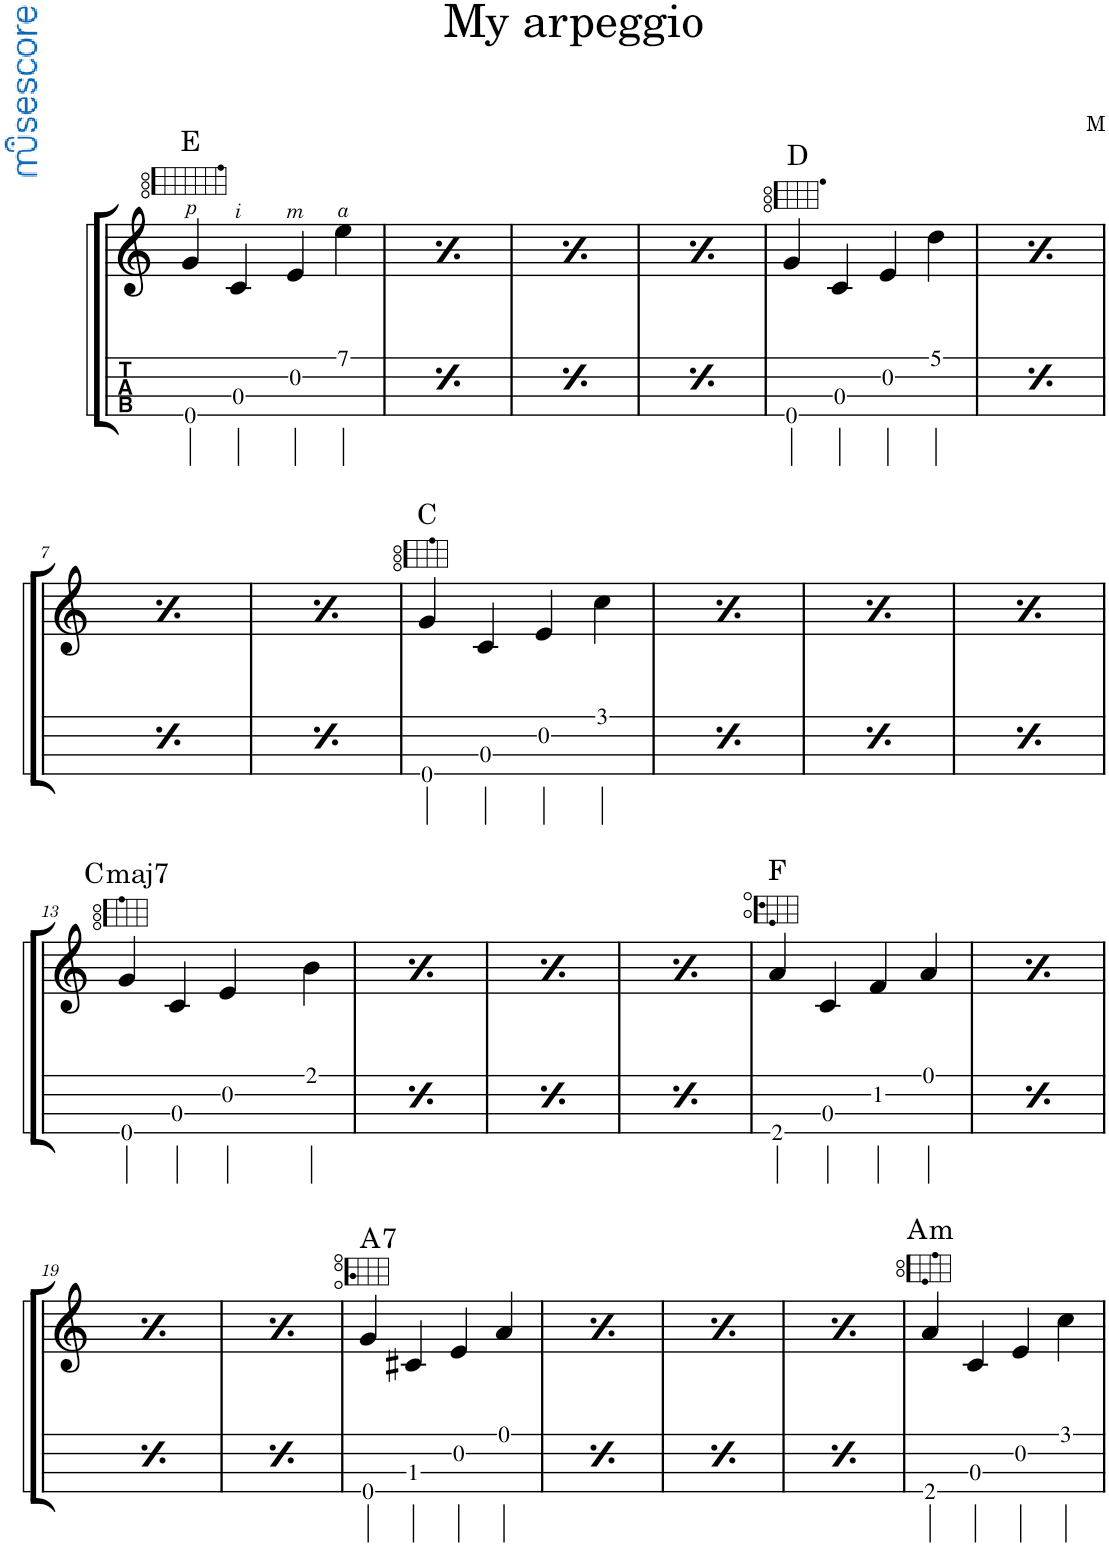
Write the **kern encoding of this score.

**kern	**kern	**harte
*part1	*part1	*part1
*staff2	*staff1	*
*I"Ukulele	*	*
*I'Uk.	*	*
*stria4	*	*
*	*clefG2	*
*k[]	*k[]	*
=1	=1	=1
4g\	4g/	E:maj
4c\	4c/	.
4e\	4e/	.
4ee\	4ee\	.
=2	=2	=2
4g\	4g/	E:maj
4c\	4c/	.
4e\	4e/	.
4ee\	4ee\	.
=3	=3	=3
4g\	4g/	E:maj
4c\	4c/	.
4e\	4e/	.
4ee\	4ee\	.
=4	=4	=4
4g\	4g/	E:maj
4c\	4c/	.
4e\	4e/	.
4ee\	4ee\	.
=5	=5	=5
4g\	4g/	D:maj
4c\	4c/	.
4e\	4e/	.
4dd\	4dd\	.
=6	=6	=6
4g\	4g/	D:maj
4c\	4c/	.
4e\	4e/	.
4dd\	4dd\	.
!!LO:LB:g=z
=7	=7	=7
4g\	4g/	D:maj
4c\	4c/	.
4e\	4e/	.
4dd\	4dd\	.
=8	=8	=8
4g\	4g/	D:maj
4c\	4c/	.
4e\	4e/	.
4dd\	4dd\	.
=9	=9	=9
4g\	4g/	C:maj
4c\	4c/	.
4e\	4e/	.
4cc\	4cc\	.
=10	=10	=10
4g\	4g/	C:maj
4c\	4c/	.
4e\	4e/	.
4cc\	4cc\	.
=11	=11	=11
4g\	4g/	C:maj
4c\	4c/	.
4e\	4e/	.
4cc\	4cc\	.
=12	=12	=12
4g\	4g/	C:maj
4c\	4c/	.
4e\	4e/	.
4cc\	4cc\	.
!!LO:LB:g=z
=13	=13	=13
!	!	!LO:H:kt=maj7
4g\	4g/	C:maj7
4c\	4c/	.
4e\	4e/	.
4b\	4b\	.
=14	=14	=14
!	!	!LO:H:kt=maj7
4g\	4g/	C:maj7
4c\	4c/	.
4e\	4e/	.
4b\	4b\	.
=15	=15	=15
!	!	!LO:H:kt=maj7
4g\	4g/	C:maj7
4c\	4c/	.
4e\	4e/	.
4b\	4b\	.
=16	=16	=16
!	!	!LO:H:kt=maj7
4g\	4g/	C:maj7
4c\	4c/	.
4e\	4e/	.
4b\	4b\	.
=17	=17	=17
4a\	4a/	F:maj
4c\	4c/	.
4f\	4f/	.
4a\	4a/	.
=18	=18	=18
4a\	4a/	F:maj
4c\	4c/	.
4f\	4f/	.
4a\	4a/	.
!!LO:LB:g=z
=19	=19	=19
4a\	4a/	F:maj
4c\	4c/	.
4f\	4f/	.
4a\	4a/	.
=20	=20	=20
4a\	4a/	F:maj
4c\	4c/	.
4f\	4f/	.
4a\	4a/	.
=21	=21	=21
!	!	!LO:H:kt=7
4g\	4g/	A:7
4c#X\	4c#X/	.
4e\	4e/	.
4a\	4a/	.
=22	=22	=22
!	!	!LO:H:kt=7
4g\	4g/	A:7
4c#X\	4c#X/	.
4e\	4e/	.
4a\	4a/	.
=23	=23	=23
!	!	!LO:H:kt=7
4g\	4g/	A:7
4c#X\	4c#X/	.
4e\	4e/	.
4a\	4a/	.
=24	=24	=24
!	!	!LO:H:kt=7
4g\	4g/	A:7
4c#X\	4c#X/	.
4e\	4e/	.
4a\	4a/	.
=25	=25	=25
!	!	!LO:H:kt=m
4a\	4a/	A:min
4c\	4c/	.
4e\	4e/	.
4cc\	4cc\	.
=	=	=
*-	*-	*-
